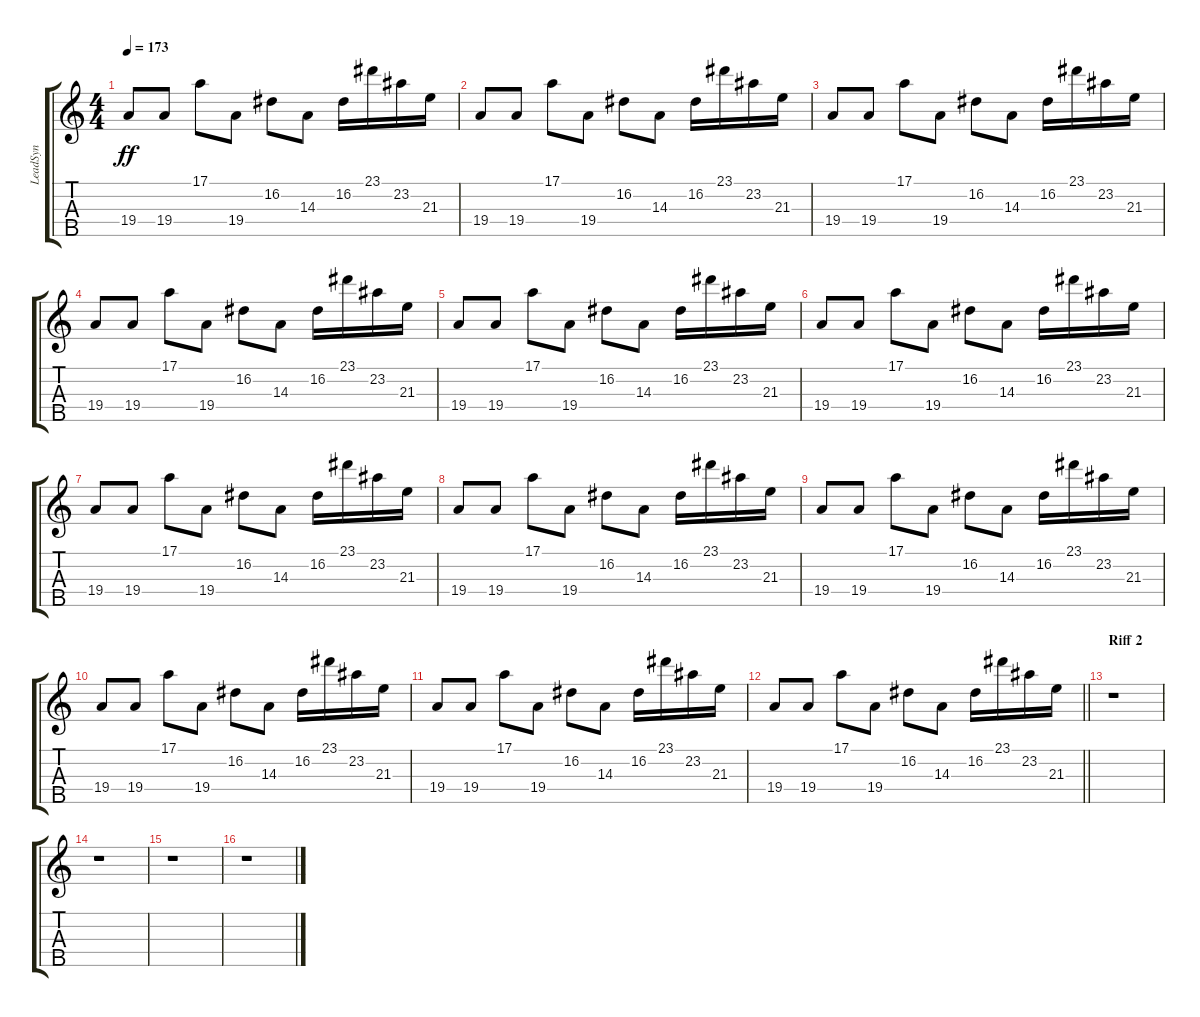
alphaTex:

\track ("LeadSyn" "LeadSyn") {instrument lead2sawtooth}
\staff {score tabs}
\tuning (E4 B3 G3 D3 A2) {hide}
\ts (4 4)
\tempo 173
\clef g2
\ks c
19.4.8{dy ff} 19.4.8 17.1.8 19.4.8 16.2.8 14.3.8 16.2.16 23.1.16 23.2.16 21.3.16 |
19.4.8 19.4.8 17.1.8 19.4.8 16.2.8 14.3.8 16.2.16 23.1.16 23.2.16 21.3.16 |
19.4.8 19.4.8 17.1.8 19.4.8 16.2.8 14.3.8 16.2.16 23.1.16 23.2.16 21.3.16 |
19.4.8 19.4.8 17.1.8 19.4.8 16.2.8 14.3.8 16.2.16 23.1.16 23.2.16 21.3.16 |
19.4.8 19.4.8 17.1.8 19.4.8 16.2.8 14.3.8 16.2.16 23.1.16 23.2.16 21.3.16 |
19.4.8 19.4.8 17.1.8 19.4.8 16.2.8 14.3.8 16.2.16 23.1.16 23.2.16 21.3.16 |
19.4.8 19.4.8 17.1.8 19.4.8 16.2.8 14.3.8 16.2.16 23.1.16 23.2.16 21.3.16 |
19.4.8 19.4.8 17.1.8 19.4.8 16.2.8 14.3.8 16.2.16 23.1.16 23.2.16 21.3.16 |
19.4.8 19.4.8 17.1.8 19.4.8 16.2.8 14.3.8 16.2.16 23.1.16 23.2.16 21.3.16 |
19.4.8 19.4.8 17.1.8 19.4.8 16.2.8 14.3.8 16.2.16 23.1.16 23.2.16 21.3.16 |
19.4.8 19.4.8 17.1.8 19.4.8 16.2.8 14.3.8 16.2.16 23.1.16 23.2.16 21.3.16 |
\barLineRight lightlight
19.4.8 19.4.8 17.1.8 19.4.8 16.2.8 14.3.8 16.2.16 23.1.16 23.2.16 21.3.16 |
\section ("" "Riff 2")
r.1 |
r.1 |
r.1 |
r.1
